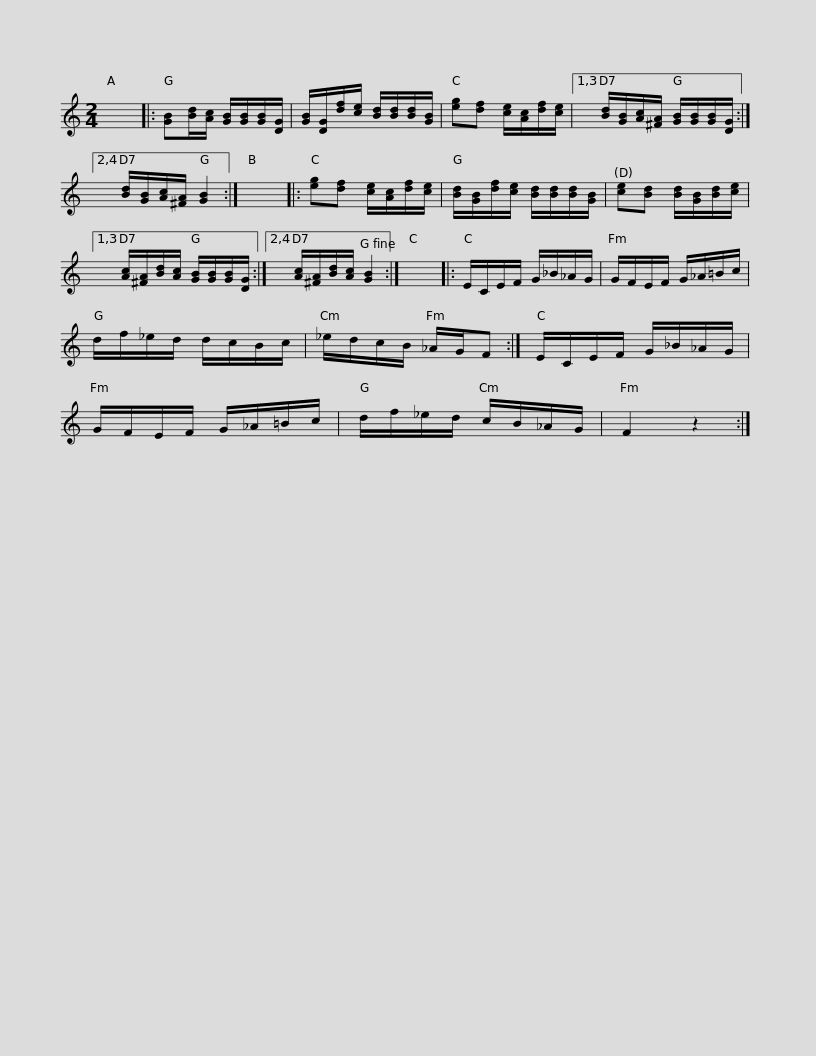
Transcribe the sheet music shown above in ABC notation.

X:1
L:1/8
M:2/4
I:linebreak $
K:C
V:1 treble
V:1
 x4 |: [GB][Bd]/[Ac]/ [GB]/[GB]/[GB]/[DG]/ | [GB]/[DG]/[df]/[ce]/ [Bd]/[Bd]/[Bd]/[GB]/ | [eg][df] [ce]/[Ac]/[df]/[ce]/ |1,3 [Bd]/[GB]/[Ac]/[^FA]/ [GB]/[GB]/[GB]/[DG]/ :|2,4 %5
 [Bd]/[GB]/[Ac]/[^FA]/ [GB]2 :| x4 |: [eg][df] [ce]/[Ac]/[df]/[ce]/ |$ [Bd]/[GB]/[df]/[ce]/ [Bd]/[Bd]/[Bd]/[GB]/ | [ce][Bd] [Bd]/[GB]/[Bd]/[ce]/ |1,3 %10
 [Ac]/[^FA]/[Bd]/[Ac]/ [GB]/[GB]/[GB]/[DG]/ :|2,4 [Ac]/[^FA]/[Bd]/[Ac]/ [GB]2 :| x4 |: E/C/E/F/ G/_B/_A/G/ |$ G/F/E/F/ G/_A/=B/c/ | %15
 d/f/_e/d/ d/c/B/c/ | _e/d/c/B/ _A/G/F :| E/C/E/F/ G/_B/_A/G/ | G/F/E/F/ G/_A/=B/c/ |$ d/f/_e/d/ c/B/_A/G/ | %20
 F2 z2 :| %21
